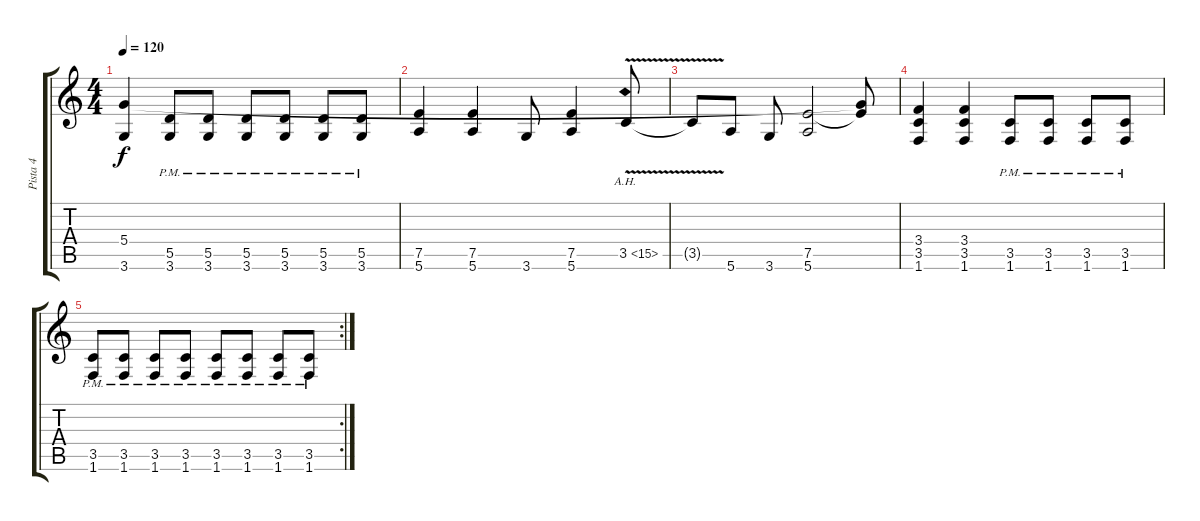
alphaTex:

\track ("Pista 4" "Pista 4") {instrument distortionguitar}
\staff {score tabs}
\tuning (E4 B3 G3 D3 A2 E2) {hide}
\ts (4 4)
\tempo 120
\clef g2
\ks c
(5.4{t} 3.6{t}).4{dy f} (5.5 3.6{pm}).8 (5.5{pm} 3.6{pm}).8 (5.5{pm} 3.6{pm}).8 (5.5{pm} 3.6{pm}).8 (5.5{pm} 3.6{pm}).8 (5.5{pm} 3.6{pm}).8 |
(7.5 5.6).4 (7.5 5.6).4 3.6.8 (7.5 5.6).4 3.5{ah 12 v}.8 |
3.5{t}.8 5.6.8 3.6.8 (7.5 5.6).2 (5.4{t} 7.5{t}).8 |
(3.4 3.5 1.6).4 (3.4 3.5 1.6).4 (3.5{pm} 1.6{pm}).8 (3.5{pm} 1.6{pm}).8 (3.5{pm} 1.6{pm}).8 (3.5{pm} 1.6{pm}).8 |
\rc 2
(3.5{pm} 1.6{pm}).8 (3.5{pm} 1.6{pm}).8 (3.5{pm} 1.6{pm}).8 (3.5{pm} 1.6{pm}).8 (3.5{pm} 1.6{pm}).8 (3.5{pm} 1.6{pm}).8 (3.5{pm} 1.6{pm}).8 (3.5{pm} 1.6{pm}).8
